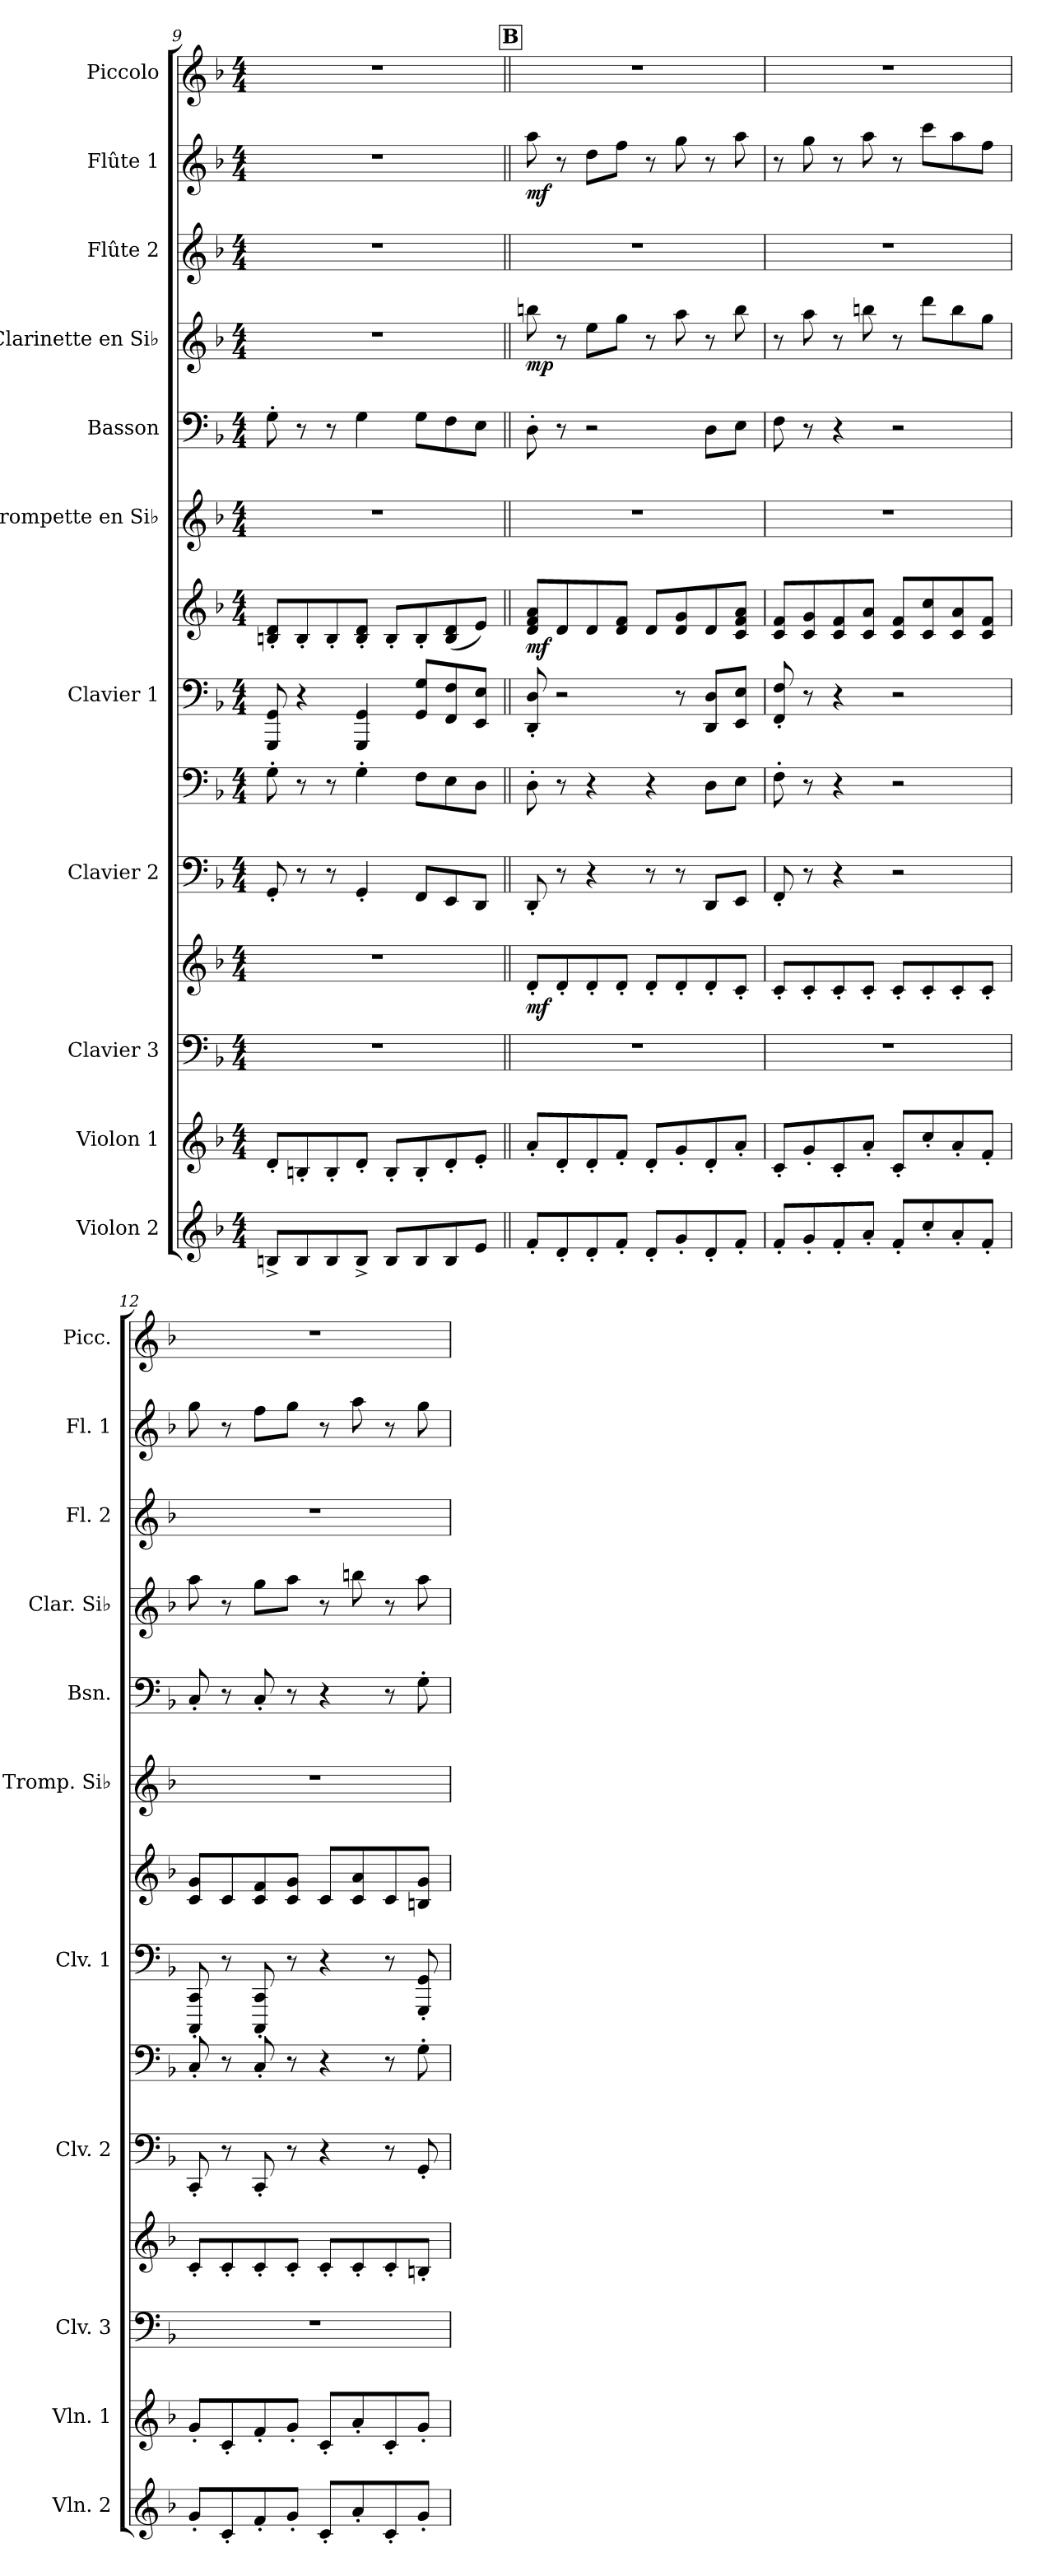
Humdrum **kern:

**kern	**kern	**kern	**kern	**dynam	**kern	**kern	**kern	**kern	**dynam	**kern	**kern	**kern	**dynam	**kern	**kern	**dynam	**kern
*part11	*part10	*part9	*part9	*part9	*part8	*part8	*part7	*part7	*part7	*part6	*part5	*part4	*part4	*part3	*part2	*part2	*part1
*staff14	*staff13	*staff12	*staff11	*staff11/12	*staff10	*staff9	*staff8	*staff7	*staff7/8	*staff6	*staff5	*staff4	*staff4	*staff3	*staff2	*staff2	*staff1
*I"Violon 2	*I"Violon 1	*I"Clavier 3	*	*	*I"Clavier 2	*	*I"Clavier 1	*	*	*I"Trompette en Si♭	*I"Basson	*I"Clarinette en Si♭	*	*I"Flûte 2	*I"Flûte 1	*	*I"Piccolo
*I'Vln. 2	*I'Vln. 1	*I'Clv. 3	*	*	*I'Clv. 2	*	*I'Clv. 1	*	*	*I'Tromp. Si♭	*I'Bsn.	*I'Clar. Si♭	*	*I'Fl. 2	*I'Fl. 1	*	*I'Picc.
*clefG2	*clefG2	*clefF4	*clefG2	*	*clefF4	*clefF4	*clefF4	*clefG2	*	*clefG2	*clefF4	*clefG2	*	*clefG2	*clefG2	*	*clefG2
*	*	*	*	*	*	*	*	*	*	*ITrd1c2	*	*ITrd1c2	*	*	*	*	*ITrd-7c-12
*k[b-]	*k[b-]	*k[b-]	*k[b-]	*	*k[b-]	*k[b-]	*k[b-]	*k[b-]	*	*k[b-e-a-]	*k[b-]	*k[b-e-a-]	*	*k[b-]	*k[b-]	*	*k[b-]
*M4/4	*M4/4	*M4/4	*M4/4	*	*M4/4	*M4/4	*M4/4	*M4/4	*	*M4/4	*M4/4	*M4/4	*	*M4/4	*M4/4	*	*M4/4
=9	=9	=9	=9	=9	=9	=9	=9	=9	=9	=9	=9	=9	=9	=9	=9	=9	=9
8Bn^/L	8d'/L	1r	1r	.	8GG'/	8G'\	8GGG/ 8GG/	8Bn/' 8d/'L	.	1r	8G'\	1r	.	1r	1r	.	1r
8B/	8Bn'/	.	.	.	8r	8r	4r	8B'/	.	.	8r	.	.	.	.	.	.
8B/	8B'/	.	.	.	8r	8r	.	8B'/	.	.	8r	.	.	.	.	.	.
8B^/J	8d'/J	.	.	.	4GG'/	4G'\	4GGG/ 4GG/	8B/' 8d/'J	.	.	4G\	.	.	.	.	.	.
8B/L	8B'/L	.	.	.	.	.	.	8B'/L	.	.	.	.	.	.	.	.	.
8B/	8B'/	.	.	.	8FF/L	8F\L	8GG/ 8G/L	8B'/	.	.	8G\L	.	.	.	.	.	.
8B/	8d'/	.	.	.	8EE/	8E\	8FF/ 8F/	(>8B/ 8d/	.	.	8F\	.	.	.	.	.	.
8e/J	8e'/J	.	.	.	8DD/J	8D\J	8EE/ 8E/J	8e/J)	.	.	8E\J	.	.	.	.	.	.
!!LO:REH:place=s1:a:B:fs=14:t=B
=10||	=10||	=10||	=10||	=10||	=10||	=10||	=10||	=10||	=10||	=10||	=10||	=10||	=10||	=10||	=10||	=10||	=10||
!	!	!	!	!LO:DY:b	!	!	!	!	!LO:DY:b	!	!	!	!LO:DY:b	!	!	!LO:DY:b	!
8f'/L	8a'/L	1r	8d'/L	mf	8DD'/	8D'\	8DD/' 8D/'	8d/ 8f/ 8a/L	mf	1r	8D'\	8aan\	mp	1r	8aa\	mf	1r
8d'/	8d'/	.	8d'/	.	8r	8r	2r	8d/	.	.	8r	8r	.	.	8r	.	.
8d'/	8d'/	.	8d'/	.	4r	4r	.	8d/	.	.	2r	8dd\L	.	.	8dd\L	.	.
8f'/J	8f'/J	.	8d'/J	.	.	.	.	8d/ 8f/J	.	.	.	8ff\J	.	.	8ff\J	.	.
8d'/L	8d'/L	.	8d'/L	.	8r	4r	.	8d/L	.	.	.	8r	.	.	8r	.	.
8g'/	8g'/	.	8d'/	.	8r	.	8r	8d/ 8g/	.	.	.	8gg\	.	.	8gg\	.	.
8d'/	8d'/	.	8d'/	.	8DD/L	8D\L	8DD/ 8D/L	8d/	.	.	8D\L	8r	.	.	8r	.	.
8f'/J	8a'/J	.	8c'/J	.	8EE/J	8E\J	8EE/ 8E/J	8c/ 8f/ 8a/J	.	.	8E\J	8aa\	.	.	8aa\	.	.
!!LO:LB:g=z
=11	=11	=11	=11	=11	=11	=11	=11	=11	=11	=11	=11	=11	=11	=11	=11	=11	=11
8f'/L	8c'/L	1r	8c'/L	.	8FF'/	8F'\	8FF/' 8F/'	8c/ 8f/L	.	1r	8F\	8r	.	1r	8r	.	1r
8g'/	8g'/	.	8c'/	.	8r	8r	8r	8c/ 8g/	.	.	8r	8gg\	.	.	8gg\	.	.
8f'/	8c'/	.	8c'/	.	4r	4r	4r	8c/ 8f/	.	.	4r	8r	.	.	8r	.	.
8a'/J	8a'/J	.	8c'/J	.	.	.	.	8c/ 8a/J	.	.	.	8aan\	.	.	8aa\	.	.
8f'/L	8c'/L	.	8c'/L	.	2r	2r	2r	8c/ 8f/L	.	.	2r	8r	.	.	8r	.	.
8cc'/	8cc'/	.	8c'/	.	.	.	.	8c/ 8cc/	.	.	.	8ccc\L	.	.	8ccc\L	.	.
8a'/	8a'/	.	8c'/	.	.	.	.	8c/ 8a/	.	.	.	8aa\	.	.	8aa\	.	.
8f'/J	8f'/J	.	8c'/J	.	.	.	.	8c/ 8f/J	.	.	.	8ff\J	.	.	8ff\J	.	.
=12	=12	=12	=12	=12	=12	=12	=12	=12	=12	=12	=12	=12	=12	=12	=12	=12	=12
8g'/L	8g'/L	1r	8c'/L	.	8CC'/	8C'/	8CCC/' 8CC/'	8c/ 8g/L	.	1r	8C'/	8gg\	.	1r	8gg\	.	1r
8c'/	8c'/	.	8c'/	.	8r	8r	8r	8c/	.	.	8r	8r	.	.	8r	.	.
8f'/	8f'/	.	8c'/	.	8CC'/	8C'/	8CCC/' 8CC/'	8c/ 8f/	.	.	8C'/	8ff\L	.	.	8ff\L	.	.
8g'/J	8g'/J	.	8c'/J	.	8r	8r	8r	8c/ 8g/J	.	.	8r	8gg\J	.	.	8gg\J	.	.
8c'/L	8c'/L	.	8c'/L	.	4r	4r	4r	8c/L	.	.	4r	8r	.	.	8r	.	.
8a'/	8a'/	.	8c'/	.	.	.	.	8c/ 8a/	.	.	.	8aan\	.	.	8aa\	.	.
8c'/	8c'/	.	8c'/	.	8r	8r	8r	8c/	.	.	8r	8r	.	.	8r	.	.
8g'/J	8g'/J	.	8Bn'/J	.	8GG'/	8G'\	8GGG/' 8GG/'	8Bn/ 8g/J	.	.	8G'\	8gg\	.	.	8gg\	.	.
=	=	=	=	=	=	=	=	=	=	=	=	=	=	=	=	=	=
*-	*-	*-	*-	*-	*-	*-	*-	*-	*-	*-	*-	*-	*-	*-	*-	*-	*-
